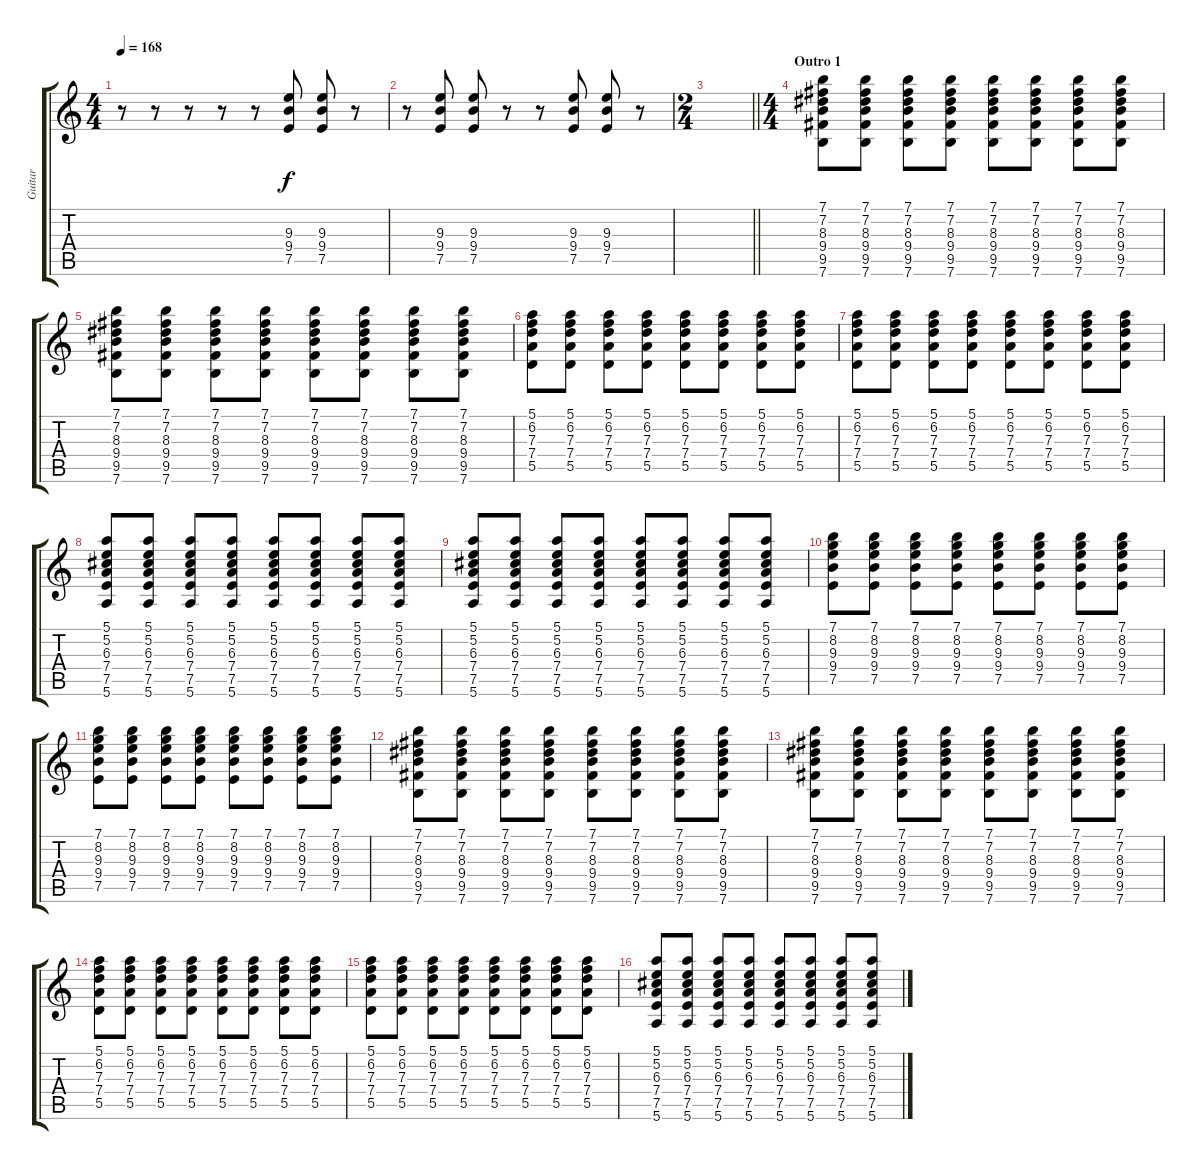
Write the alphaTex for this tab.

\track ("Guitar" "Guitar") {instrument overdrivenguitar}
\staff {score tabs}
\tuning (E4 B3 G3 D3 A2 E2) {hide}
\ts (4 4)
\tempo 168
\clef g2
\ks c
r.8{dy f} r.8 r.8 r.8 r.8 (9.3 9.4 7.5).8 (9.3 9.4 7.5).8 r.8 |
r.8 (9.3 9.4 7.5).8 (9.3 9.4 7.5).8 r.8 r.8 (9.3 9.4 7.5).8 (9.3 9.4 7.5).8 r.8 |
\ts (2 4)
\barLineRight lightlight
|
\ts (4 4)
\section ("" "Outro 1")
(7.1 7.2 8.3 9.4 9.5 7.6).8 (7.1 7.2 8.3 9.4 9.5 7.6).8 (7.1 7.2 8.3 9.4 9.5 7.6).8 (7.1 7.2 8.3 9.4 9.5 7.6).8 (7.1 7.2 8.3 9.4 9.5 7.6).8 (7.1 7.2 8.3 9.4 9.5 7.6).8 (7.1 7.2 8.3 9.4 9.5 7.6).8 (7.1 7.2 8.3 9.4 9.5 7.6).8 |
(7.1 7.2 8.3 9.4 9.5 7.6).8 (7.1 7.2 8.3 9.4 9.5 7.6).8 (7.1 7.2 8.3 9.4 9.5 7.6).8 (7.1 7.2 8.3 9.4 9.5 7.6).8 (7.1 7.2 8.3 9.4 9.5 7.6).8 (7.1 7.2 8.3 9.4 9.5 7.6).8 (7.1 7.2 8.3 9.4 9.5 7.6).8 (7.1 7.2 8.3 9.4 9.5 7.6).8 |
(5.1 6.2 7.3 7.4 5.5).8 (5.1 6.2 7.3 7.4 5.5).8 (5.1 6.2 7.3 7.4 5.5).8 (5.1 6.2 7.3 7.4 5.5).8 (5.1 6.2 7.3 7.4 5.5).8 (5.1 6.2 7.3 7.4 5.5).8 (5.1 6.2 7.3 7.4 5.5).8 (5.1 6.2 7.3 7.4 5.5).8 |
(5.1 6.2 7.3 7.4 5.5).8 (5.1 6.2 7.3 7.4 5.5).8 (5.1 6.2 7.3 7.4 5.5).8 (5.1 6.2 7.3 7.4 5.5).8 (5.1 6.2 7.3 7.4 5.5).8 (5.1 6.2 7.3 7.4 5.5).8 (5.1 6.2 7.3 7.4 5.5).8 (5.1 6.2 7.3 7.4 5.5).8 |
(5.1 5.2 6.3 7.4 7.5 5.6).8 (5.1 5.2 6.3 7.4 7.5 5.6).8 (5.1 5.2 6.3 7.4 7.5 5.6).8 (5.1 5.2 6.3 7.4 7.5 5.6).8 (5.1 5.2 6.3 7.4 7.5 5.6).8 (5.1 5.2 6.3 7.4 7.5 5.6).8 (5.1 5.2 6.3 7.4 7.5 5.6).8 (5.1 5.2 6.3 7.4 7.5 5.6).8 |
(5.1 5.2 6.3 7.4 7.5 5.6).8 (5.1 5.2 6.3 7.4 7.5 5.6).8 (5.1 5.2 6.3 7.4 7.5 5.6).8 (5.1 5.2 6.3 7.4 7.5 5.6).8 (5.1 5.2 6.3 7.4 7.5 5.6).8 (5.1 5.2 6.3 7.4 7.5 5.6).8 (5.1 5.2 6.3 7.4 7.5 5.6).8 (5.1 5.2 6.3 7.4 7.5 5.6).8 |
(7.1 8.2 9.3 9.4 7.5).8 (7.1 8.2 9.3 9.4 7.5).8 (7.1 8.2 9.3 9.4 7.5).8 (7.1 8.2 9.3 9.4 7.5).8 (7.1 8.2 9.3 9.4 7.5).8 (7.1 8.2 9.3 9.4 7.5).8 (7.1 8.2 9.3 9.4 7.5).8 (7.1 8.2 9.3 9.4 7.5).8 |
(7.1 8.2 9.3 9.4 7.5).8 (7.1 8.2 9.3 9.4 7.5).8 (7.1 8.2 9.3 9.4 7.5).8 (7.1 8.2 9.3 9.4 7.5).8 (7.1 8.2 9.3 9.4 7.5).8 (7.1 8.2 9.3 9.4 7.5).8 (7.1 8.2 9.3 9.4 7.5).8 (7.1 8.2 9.3 9.4 7.5).8 |
(7.1 7.2 8.3 9.4 9.5 7.6).8 (7.1 7.2 8.3 9.4 9.5 7.6).8 (7.1 7.2 8.3 9.4 9.5 7.6).8 (7.1 7.2 8.3 9.4 9.5 7.6).8 (7.1 7.2 8.3 9.4 9.5 7.6).8 (7.1 7.2 8.3 9.4 9.5 7.6).8 (7.1 7.2 8.3 9.4 9.5 7.6).8 (7.1 7.2 8.3 9.4 9.5 7.6).8 |
(7.1 7.2 8.3 9.4 9.5 7.6).8 (7.1 7.2 8.3 9.4 9.5 7.6).8 (7.1 7.2 8.3 9.4 9.5 7.6).8 (7.1 7.2 8.3 9.4 9.5 7.6).8 (7.1 7.2 8.3 9.4 9.5 7.6).8 (7.1 7.2 8.3 9.4 9.5 7.6).8 (7.1 7.2 8.3 9.4 9.5 7.6).8 (7.1 7.2 8.3 9.4 9.5 7.6).8 |
(5.1 6.2 7.3 7.4 5.5).8 (5.1 6.2 7.3 7.4 5.5).8 (5.1 6.2 7.3 7.4 5.5).8 (5.1 6.2 7.3 7.4 5.5).8 (5.1 6.2 7.3 7.4 5.5).8 (5.1 6.2 7.3 7.4 5.5).8 (5.1 6.2 7.3 7.4 5.5).8 (5.1 6.2 7.3 7.4 5.5).8 |
(5.1 6.2 7.3 7.4 5.5).8 (5.1 6.2 7.3 7.4 5.5).8 (5.1 6.2 7.3 7.4 5.5).8 (5.1 6.2 7.3 7.4 5.5).8 (5.1 6.2 7.3 7.4 5.5).8 (5.1 6.2 7.3 7.4 5.5).8 (5.1 6.2 7.3 7.4 5.5).8 (5.1 6.2 7.3 7.4 5.5).8 |
(5.1 5.2 6.3 7.4 7.5 5.6).8 (5.1 5.2 6.3 7.4 7.5 5.6).8 (5.1 5.2 6.3 7.4 7.5 5.6).8 (5.1 5.2 6.3 7.4 7.5 5.6).8 (5.1 5.2 6.3 7.4 7.5 5.6).8 (5.1 5.2 6.3 7.4 7.5 5.6).8 (5.1 5.2 6.3 7.4 7.5 5.6).8 (5.1 5.2 6.3 7.4 7.5 5.6).8
